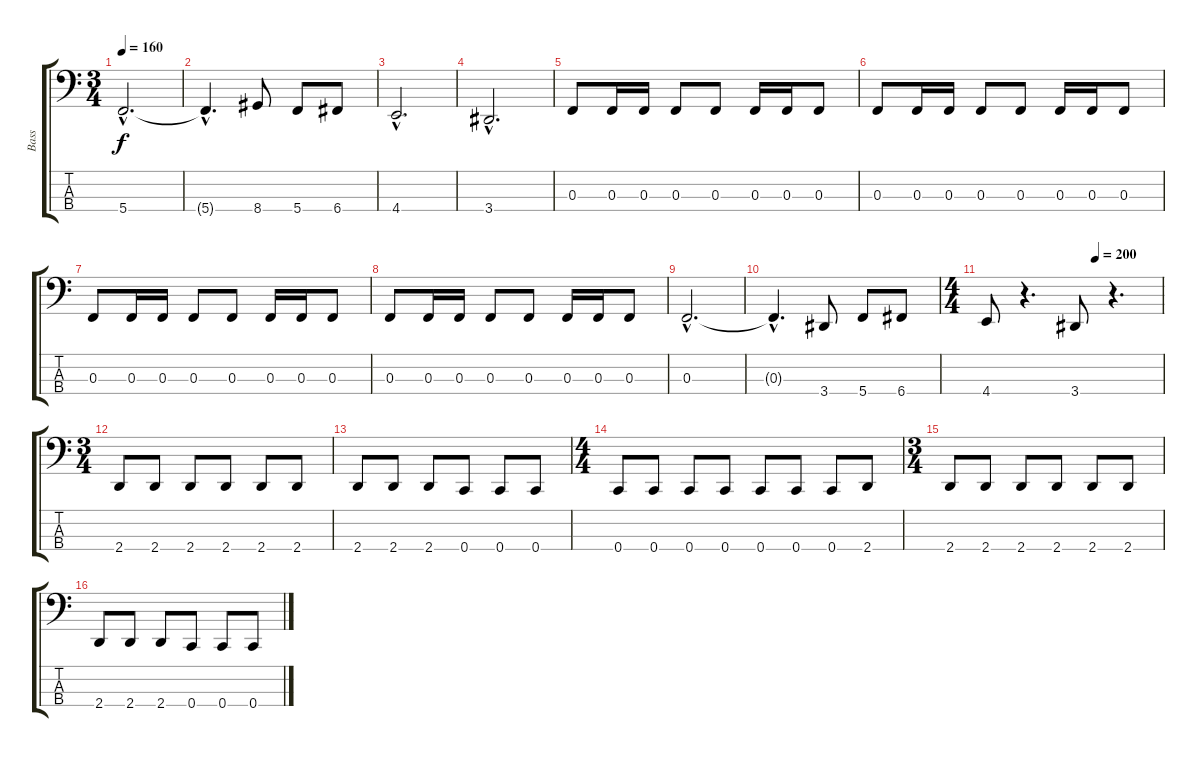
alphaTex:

\track ("Bass" "Bass") {instrument electricbasspick}
\staff {score tabs}
\tuning (Eb2 Bb1 F1 C1) {hide}
\ts (3 4)
\tempo 160
\clef f4
\ks c
5.4{hac}.2{d dy f} |
5.4{hac t}.4{d} 8.4.8 5.4.8 6.4.8 |
4.4{hac}.2{d} |
3.4{hac}.2{d} |
0.3.8 0.3.16 0.3.16 0.3.8 0.3.8 0.3.16 0.3.16 0.3.8 |
0.3.8 0.3.16 0.3.16 0.3.8 0.3.8 0.3.16 0.3.16 0.3.8 |
0.3.8 0.3.16 0.3.16 0.3.8 0.3.8 0.3.16 0.3.16 0.3.8 |
0.3.8 0.3.16 0.3.16 0.3.8 0.3.8 0.3.16 0.3.16 0.3.8 |
0.3{hac}.2{d} |
0.3{hac t}.4{d} 3.4.8 5.4.8 6.4.8 |
\ts (4 4)
\tempo (200 0.625)
4.4.8 r.4{d} 3.4.8 r.4{d} |
\ts (3 4)
2.4.8 2.4.8 2.4.8 2.4.8 2.4.8 2.4.8 |
2.4.8 2.4.8 2.4.8 0.4.8 0.4.8 0.4.8 |
\ts (4 4)
0.4.8 0.4.8 0.4.8 0.4.8 0.4.8 0.4.8 0.4.8 2.4.8 |
\ts (3 4)
2.4.8 2.4.8 2.4.8 2.4.8 2.4.8 2.4.8 |
2.4.8 2.4.8 2.4.8 0.4.8 0.4.8 0.4.8
